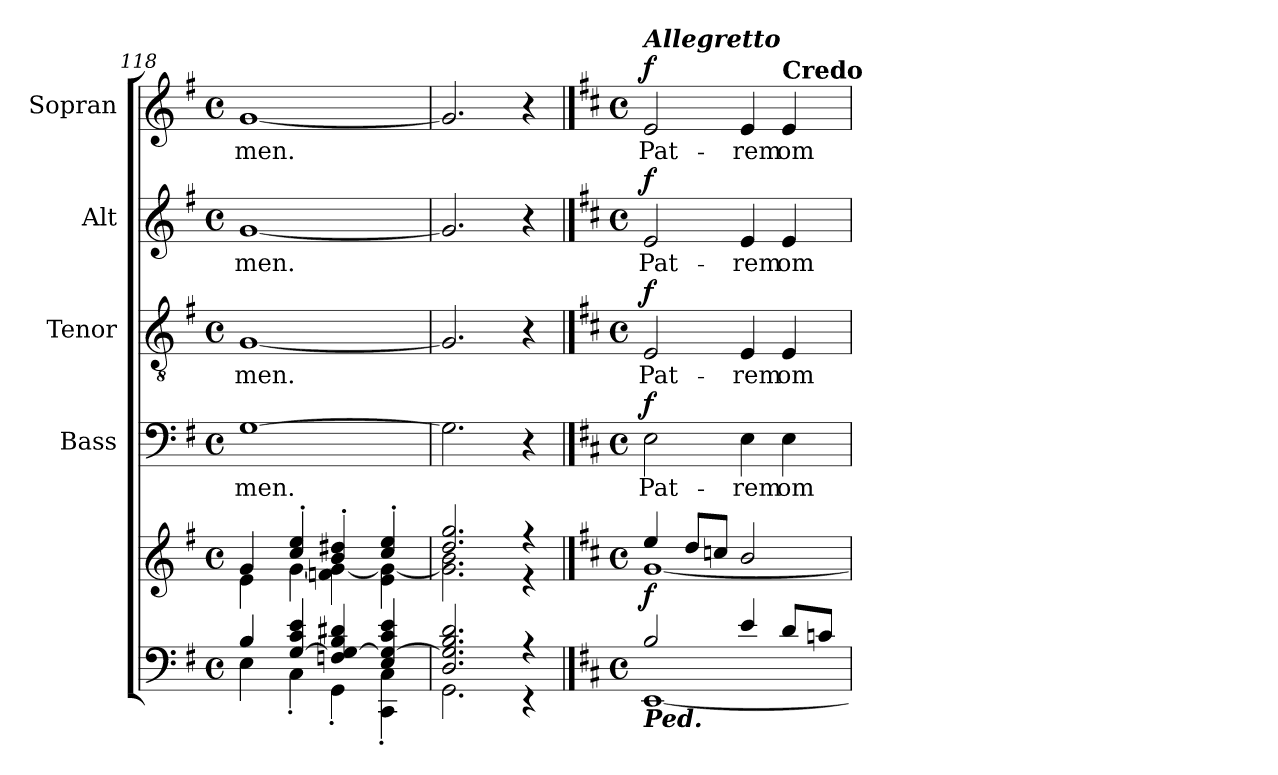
**kern	**kern	**dynam	**kern	**text	**dynam	**kern	**text	**dynam	**kern	**text	**dynam	**kern	**text	**dynam
*part5	*part5	*part5	*part4	*part4	*part4	*part3	*part3	*part3	*part2	*part2	*part2	*part1	*part1	*part1
*staff6	*staff5	*staff5/6	*staff4	*staff4	*staff4	*staff3	*staff3	*staff3	*staff2	*staff2	*staff2	*staff1	*staff1	*staff1
*	*	*	*I"Bass	*	*	*I"Tenor	*	*	*I"Alt	*	*	*I"Sopran	*	*
*	*	*	*I'B.	*	*	*I'T.	*	*	*I'A.	*	*	*I'S.	*	*
*clefF4	*clefG2	*	*clefF4	*	*	*clefGv2	*	*	*clefG2	*	*	*clefG2	*	*
*k[f#]	*k[f#]	*	*k[f#]	*	*	*k[f#]	*	*	*k[f#]	*	*	*k[f#]	*	*
*G:	*G:	*	*G:	*	*	*G:	*	*	*G:	*	*	*G:	*	*
*M4/4	*M4/4	*	*M4/4	*	*	*M4/4	*	*	*M4/4	*	*	*M4/4	*	*
*met(c)	*met(c)	*	*met(c)	*	*	*met(c)	*	*	*met(c)	*	*	*met(c)	*	*
=118	=118	=118	=118	=118	=118	=118	=118	=118	=118	=118	=118	=118	=118	=118
*^	*^	*	*	*	*	*	*	*	*	*	*	*	*	*
!	!	!	!	!	!	!	!	!	!	!	!	!	!	!LO:TX:a:Bi:t=Largo	!	!
!	!	!	!	!	!	!LO:LY:b	!	!	!LO:LY:b	!	!	!LO:LY:b	!	!	!LO:LY:b	!
*	*	*	*	*	*	*	*	*	*	*	*	*	*	*^	*	*
4B/	4E\	4g/	4e\	.	[1G	-men.	.	[1G	-men.	.	[1g	-men.	.	[1g	8..ryy	-men.	.
.	.	.	.	.	.	.	.	.	.	.	.	.	.	.	2ryy	.	.
[>4G/ 4c/ 4e/	4C'<\	4cc/'> 4ee/'>	[<4g\	.	.	.	.	.	.	.	.	.	.	.	.	.	.
4Fn/ 4G/_ 4B/ 4d#X/	4GG'<\	4b/'> 4dd#X/'>	4fn\ 4g\_	.	.	.	.	.	.	.	.	.	.	.	.	.	.
.	.	.	.	.	.	.	.	.	.	.	.	.	.	.	4ryy	.	.
4E/ 4G/_ 4c/ 4e/	4CC\'< 4C\'<	4cc/'< 4ee/'<	4e\ 4g\_	.	.	.	.	.	.	.	.	.	.	.	.	.	.
.	.	.	.	.	.	.	.	.	.	.	.	.	.	.	32ryy	.	.
*	*	*	*	*	*	*	*	*	*	*	*	*	*	*v	*v	*	*
=119	=119	=119	=119	=119	=119	=119	=119	=119	=119	=119	=119	=119	=119	=119	=119	=119
2.D/ 2.G/] 2.B/ 2.d/	2.GG\	2.dd/ 2.gg/	2.g\] 2.b\	.	2.G\]	.	.	2.G/]	.	.	2.g/]	.	.	2.g/]	.	.
4r	4r	4r	4r	.	4r	.	.	4r	.	.	4r	.	.	4r	.	.
!!LO:PB:g=z
==120	==120	==120	==120	==120	==120	==120	==120	==120	==120	==120	==120	==120	==120	==120	==120	==120
*k[f#c#]	*	*k[f#c#]	*	*	*k[f#c#]	*	*	*k[f#c#]	*	*	*k[f#c#]	*	*	*k[f#c#]	*	*
*D:	*	*D:	*	*	*D:	*	*	*D:	*	*	*D:	*	*	*D:	*	*
*M4/4	*	*M4/4	*	*	*M4/4	*	*	*M4/4	*	*	*M4/4	*	*	*M4/4	*	*
*met(c)	*	*met(c)	*	*	*met(c)	*	*	*met(c)	*	*	*met(c)	*	*	*met(c)	*	*
!	!	!	!	!	!	!	!	!	!	!	!	!	!	!LO:TX:a:Bi:t=Allegretto	!	!
!LO:TX:b:Bi:t=Ped.	!	!	!	!	!	!	!	!	!	!	!	!	!	!	!	!
!	!	!	!	!LO:DY:b	!	!LO:LY:b	!LO:DY:a	!	!LO:LY:b	!LO:DY:a	!	!LO:LY:b	!LO:DY:a	!	!LO:LY:b	!LO:DY:a
2B/	[<1EE	4ee/	[<1g	f	2E\	Pat-	f	2E/	Pat-	f	2e/	Pat-	f	2e/	Pat-	f
.	.	8dd/L	.	.	.	.	.	.	.	.	.	.	.	.	.	.
.	.	8ccn/J	.	.	.	.	.	.	.	.	.	.	.	.	.	.
!	!	!	!	!	!	!LO:LY:b	!	!	!LO:LY:b	!	!	!LO:LY:b	!	!	!LO:LY:b	!
4e/	.	2b/	.	.	4E\	-rem	.	4E/	-rem	.	4e/	-rem	.	4e/	-rem	.
!	!	!	!	!	!	!	!	!	!	!	!	!	!	!LO:TX:a:B:t=Credo	!	!
!	!	!	!	!	!	!LO:LY:b	!	!	!LO:LY:b	!	!	!LO:LY:b	!	!	!LO:LY:b	!
8d/L	.	.	.	.	4E\	om-	.	4E/	om-	.	4e/	om-	.	4e/	om-	.
8cn/J	.	.	.	.	.	.	.	.	.	.	.	.	.	.	.	.
*v	*v	*	*	*	*	*	*	*	*	*	*	*	*	*	*	*
*	*v	*v	*	*	*	*	*	*	*	*	*	*	*	*	*
=	=	=	=	=	=	=	=	=	=	=	=	=	=	=
*-	*-	*-	*-	*-	*-	*-	*-	*-	*-	*-	*-	*-	*-	*-
